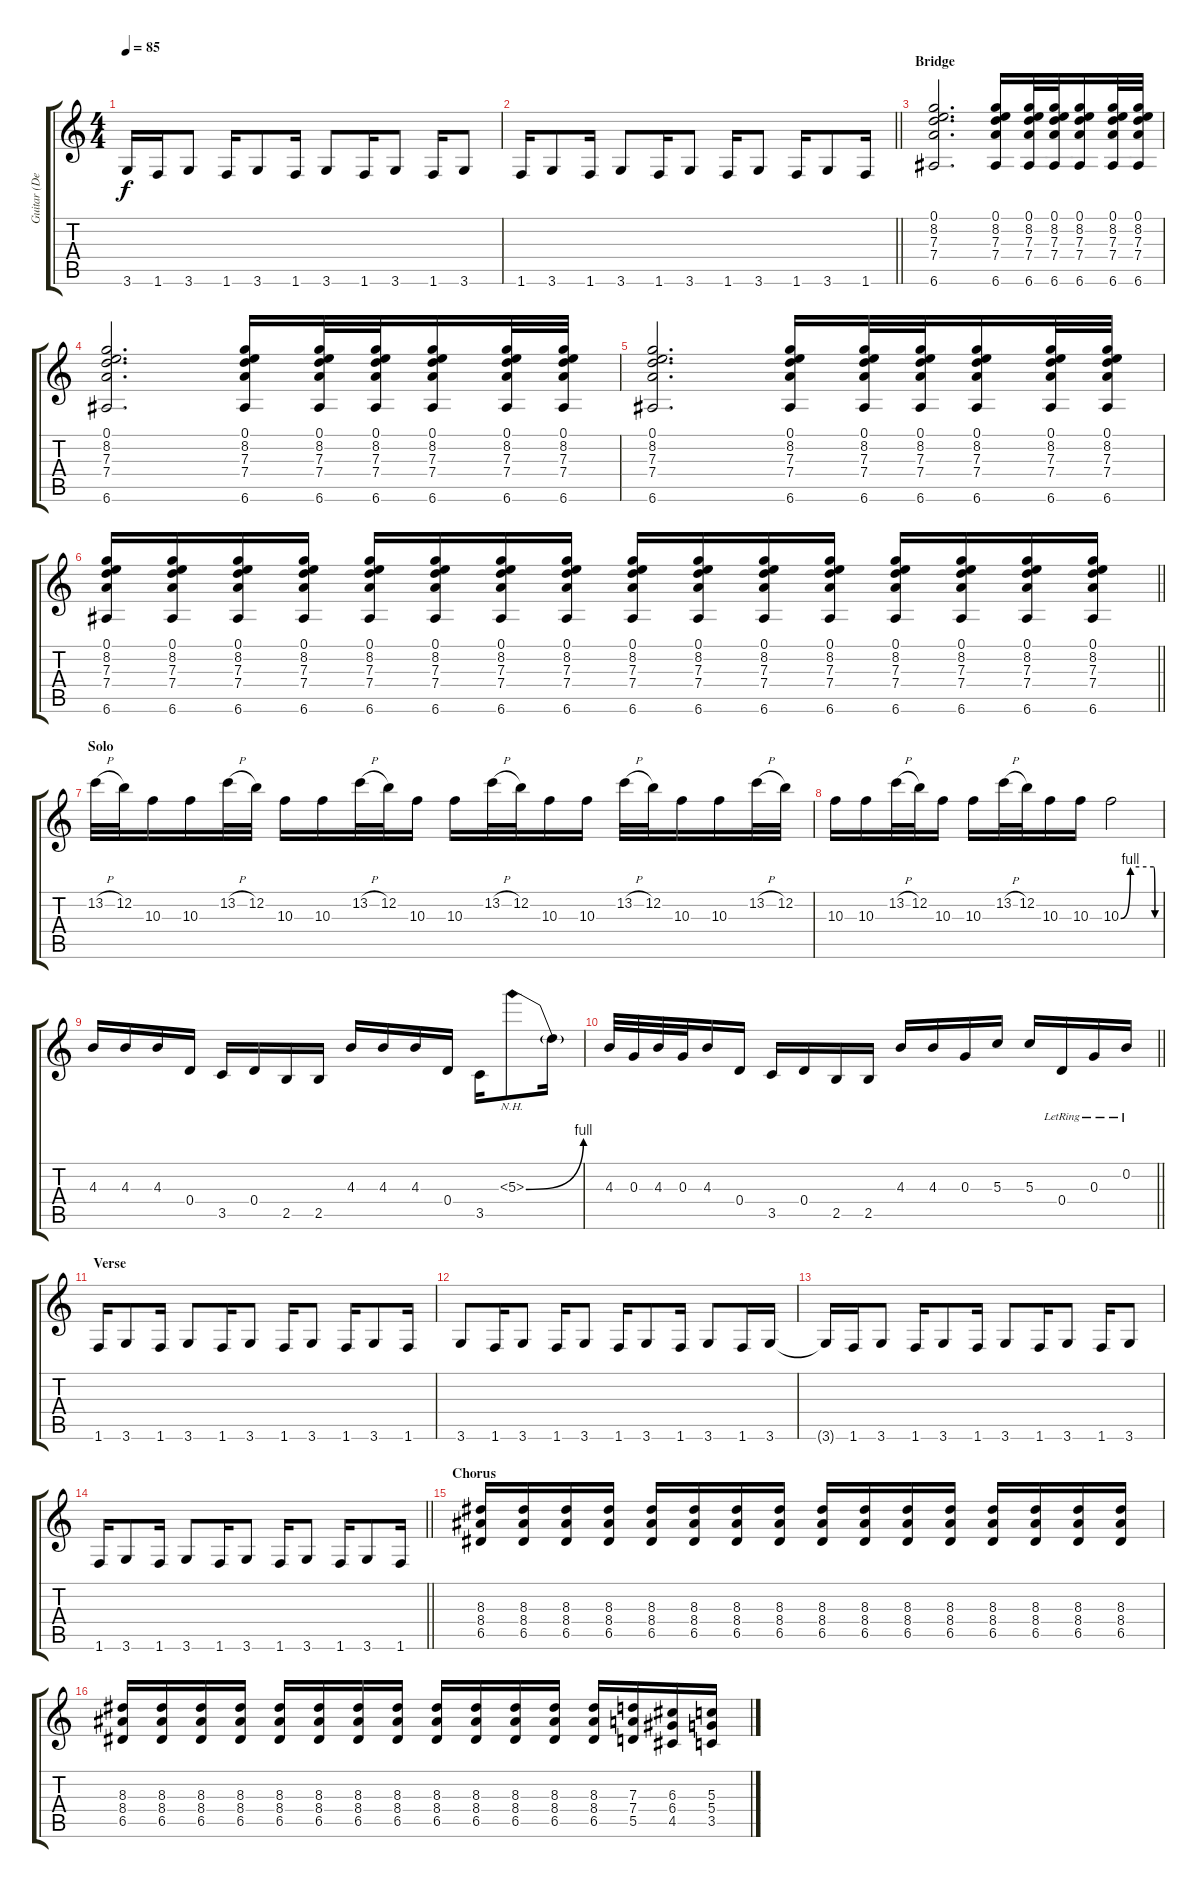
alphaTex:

\track ("Guitar (Dean DeLeo)" "Guitar (De") {instrument overdrivenguitar}
\staff {score tabs}
\tuning (E4 B3 G3 D3 A2 E2) {hide}
\ts (4 4)
\tempo 85
\clef g2
\ks c
3.6{t}.16{dy f} 1.6.16 3.6.8 1.6.16 3.6.8 1.6.16 3.6.8 1.6.16 3.6.8 1.6.16 3.6.8 |
\barLineRight lightlight
1.6.16 3.6.8 1.6.16 3.6.8 1.6.16 3.6.8 1.6.16 3.6.8 1.6.16 3.6.8 1.6.16 |
\section ("" "Bridge")
(0.1 8.2 7.3 7.4 6.6).2{d} (0.1 8.2 7.3 7.4 6.6).16 (0.1 8.2 7.3 7.4 6.6).32 (0.1 8.2 7.3 7.4 6.6).32 (0.1 8.2 7.3 7.4 6.6).16 (0.1 8.2 7.3 7.4 6.6).32 (0.1 8.2 7.3 7.4 6.6).32 |
(0.1 8.2 7.3 7.4 6.6).2{d} (0.1 8.2 7.3 7.4 6.6).16 (0.1 8.2 7.3 7.4 6.6).32 (0.1 8.2 7.3 7.4 6.6).32 (0.1 8.2 7.3 7.4 6.6).16 (0.1 8.2 7.3 7.4 6.6).32 (0.1 8.2 7.3 7.4 6.6).32 |
(0.1 8.2 7.3 7.4 6.6).2{d} (0.1 8.2 7.3 7.4 6.6).16 (0.1 8.2 7.3 7.4 6.6).32 (0.1 8.2 7.3 7.4 6.6).32 (0.1 8.2 7.3 7.4 6.6).16 (0.1 8.2 7.3 7.4 6.6).32 (0.1 8.2 7.3 7.4 6.6).32 |
\barLineRight lightlight
(0.1 8.2 7.3 7.4 6.6).16 (0.1 8.2 7.3 7.4 6.6).16 (0.1 8.2 7.3 7.4 6.6).16 (0.1 8.2 7.3 7.4 6.6).16 (0.1 8.2 7.3 7.4 6.6).16 (0.1 8.2 7.3 7.4 6.6).16 (0.1 8.2 7.3 7.4 6.6).16 (0.1 8.2 7.3 7.4 6.6).16 (0.1 8.2 7.3 7.4 6.6).16 (0.1 8.2 7.3 7.4 6.6).16 (0.1 8.2 7.3 7.4 6.6).16 (0.1 8.2 7.3 7.4 6.6).16 (0.1 8.2 7.3 7.4 6.6).16 (0.1 8.2 7.3 7.4 6.6).16 (0.1 8.2 7.3 7.4 6.6).16 (0.1 8.2 7.3 7.4 6.6).16 |
\section ("" "Solo")
13.2{h}.32 12.2.32 10.3.16 10.3.16 13.2{h}.32 12.2.32 10.3.16 10.3.16 13.2{h}.32 12.2.32 10.3.16 10.3.16 13.2{h}.32 12.2.32 10.3.16 10.3.16 13.2{h}.32 12.2.32 10.3.16 10.3.16 13.2{h}.32 12.2.32 |
10.3.16 10.3.16 13.2{h}.32 12.2.32 10.3.16 10.3.16 13.2{h}.32 12.2.32 10.3.16 10.3.16 10.3{be (custom 0 0 15 4 51 4 53 0 55 0 58 0 60 0)}.2 |
4.3.16 4.3.16 4.3.16 0.4.16 3.5.16 0.4.16 2.5.16 2.5.16 4.3.16 4.3.16 4.3.16 0.4.16 3.5.16 5.3{be (bend 0 0 60 4) nh}.8 5.3{t}.16 |
\barLineRight lightlight
4.3.32 0.3.32 4.3.32 0.3.32 4.3.16 0.4.16 3.5.16 0.4.16 2.5.16 2.5.16 4.3.16 4.3.16 0.3.16 5.3.16 5.3.16 0.4{lr}.16 0.3{lr}.16 0.2{lr}.16 |
\section ("" "Verse")
1.6.16 3.6.8 1.6.16 3.6.8 1.6.16 3.6.8 1.6.16 3.6.8 1.6.16 3.6.8 1.6.16 |
3.6.8 1.6.16 3.6.8 1.6.16 3.6.8 1.6.16 3.6.8 1.6.16 3.6.8 1.6.16 3.6.16 |
3.6{t}.16 1.6.16 3.6.8 1.6.16 3.6.8 1.6.16 3.6.8 1.6.16 3.6.8 1.6.16 3.6.8 |
\barLineRight lightlight
1.6.16 3.6.8 1.6.16 3.6.8 1.6.16 3.6.8 1.6.16 3.6.8 1.6.16 3.6.8 1.6.16 |
\section ("" "Chorus")
(8.3 8.4 6.5).16 (8.3 8.4 6.5).16 (8.3 8.4 6.5).16 (8.3 8.4 6.5).16 (8.3 8.4 6.5).16 (8.3 8.4 6.5).16 (8.3 8.4 6.5).16 (8.3 8.4 6.5).16 (8.3 8.4 6.5).16 (8.3 8.4 6.5).16 (8.3 8.4 6.5).16 (8.3 8.4 6.5).16 (8.3 8.4 6.5).16 (8.3 8.4 6.5).16 (8.3 8.4 6.5).16 (8.3 8.4 6.5).16 |
(8.3 8.4 6.5).16 (8.3 8.4 6.5).16 (8.3 8.4 6.5).16 (8.3 8.4 6.5).16 (8.3 8.4 6.5).16 (8.3 8.4 6.5).16 (8.3 8.4 6.5).16 (8.3 8.4 6.5).16 (8.3 8.4 6.5).16 (8.3 8.4 6.5).16 (8.3 8.4 6.5).16 (8.3 8.4 6.5).16 (8.3 8.4 6.5).16 (7.3 7.4 5.5).16 (6.3 6.4 4.5).16 (5.3 5.4 3.5).16
